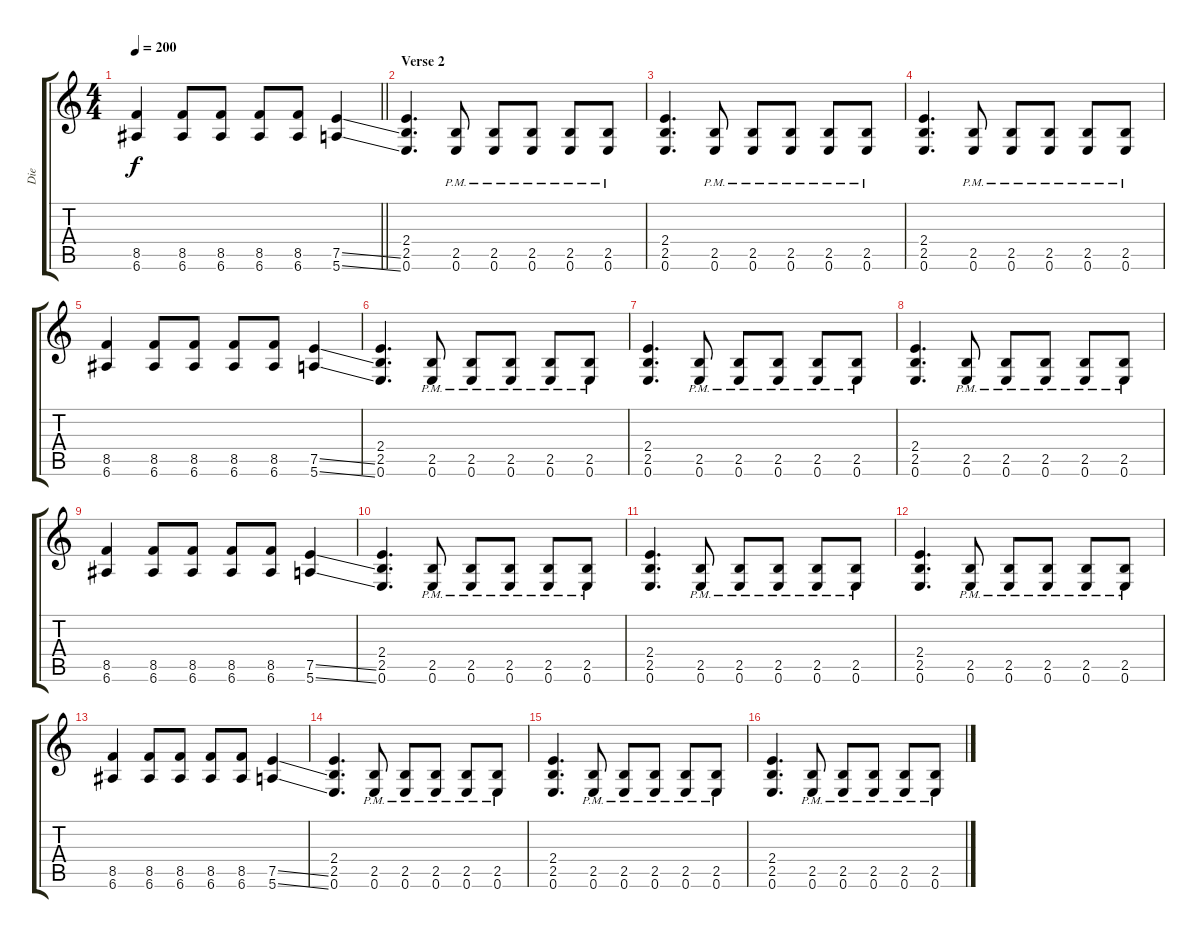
\track ("Die" "Die") {instrument overdrivenguitar}
\staff {score tabs}
\tuning (E4 B3 G3 D3 A2 E2) {hide}
\ts (4 4)
\tempo 200
\clef g2
\barLineRight lightlight
\ks c
(8.5 6.6).4{dy f} (8.5 6.6).8 (8.5 6.6).8 (8.5 6.6).8 (8.5 6.6).8 (7.5{ss} 5.6{ss}).4 |
\section ("" "Verse 2")
(2.4 2.5 0.6).4{d} (2.5{pm} 0.6{pm}).8 (2.5{pm} 0.6{pm}).8 (2.5{pm} 0.6{pm}).8 (2.5{pm} 0.6{pm}).8 (2.5{pm} 0.6{pm}).8 |
(2.4 2.5 0.6).4{d} (2.5{pm} 0.6{pm}).8 (2.5{pm} 0.6{pm}).8 (2.5{pm} 0.6{pm}).8 (2.5{pm} 0.6{pm}).8 (2.5{pm} 0.6{pm}).8 |
(2.4 2.5 0.6).4{d} (2.5{pm} 0.6{pm}).8 (2.5{pm} 0.6{pm}).8 (2.5{pm} 0.6{pm}).8 (2.5{pm} 0.6{pm}).8 (2.5{pm} 0.6{pm}).8 |
(8.5 6.6).4 (8.5 6.6).8 (8.5 6.6).8 (8.5 6.6).8 (8.5 6.6).8 (7.5{ss} 5.6{ss}).4 |
(2.4 2.5 0.6).4{d} (2.5{pm} 0.6{pm}).8 (2.5{pm} 0.6{pm}).8 (2.5{pm} 0.6{pm}).8 (2.5{pm} 0.6{pm}).8 (2.5{pm} 0.6{pm}).8 |
(2.4 2.5 0.6).4{d} (2.5{pm} 0.6{pm}).8 (2.5{pm} 0.6{pm}).8 (2.5{pm} 0.6{pm}).8 (2.5{pm} 0.6{pm}).8 (2.5{pm} 0.6{pm}).8 |
(2.4 2.5 0.6).4{d} (2.5{pm} 0.6{pm}).8 (2.5{pm} 0.6{pm}).8 (2.5{pm} 0.6{pm}).8 (2.5{pm} 0.6{pm}).8 (2.5{pm} 0.6{pm}).8 |
(8.5 6.6).4 (8.5 6.6).8 (8.5 6.6).8 (8.5 6.6).8 (8.5 6.6).8 (7.5{ss} 5.6{ss}).4 |
(2.4 2.5 0.6).4{d} (2.5{pm} 0.6{pm}).8 (2.5{pm} 0.6{pm}).8 (2.5{pm} 0.6{pm}).8 (2.5{pm} 0.6{pm}).8 (2.5{pm} 0.6{pm}).8 |
(2.4 2.5 0.6).4{d} (2.5{pm} 0.6{pm}).8 (2.5{pm} 0.6{pm}).8 (2.5{pm} 0.6{pm}).8 (2.5{pm} 0.6{pm}).8 (2.5{pm} 0.6{pm}).8 |
(2.4 2.5 0.6).4{d} (2.5{pm} 0.6{pm}).8 (2.5{pm} 0.6{pm}).8 (2.5{pm} 0.6{pm}).8 (2.5{pm} 0.6{pm}).8 (2.5{pm} 0.6{pm}).8 |
(8.5 6.6).4 (8.5 6.6).8 (8.5 6.6).8 (8.5 6.6).8 (8.5 6.6).8 (7.5{ss} 5.6{ss}).4 |
(2.4 2.5 0.6).4{d} (2.5{pm} 0.6{pm}).8 (2.5{pm} 0.6{pm}).8 (2.5{pm} 0.6{pm}).8 (2.5{pm} 0.6{pm}).8 (2.5{pm} 0.6{pm}).8 |
(2.4 2.5 0.6).4{d} (2.5{pm} 0.6{pm}).8 (2.5{pm} 0.6{pm}).8 (2.5{pm} 0.6{pm}).8 (2.5{pm} 0.6{pm}).8 (2.5{pm} 0.6{pm}).8 |
(2.4 2.5 0.6).4{d} (2.5{pm} 0.6{pm}).8 (2.5{pm} 0.6{pm}).8 (2.5{pm} 0.6{pm}).8 (2.5{pm} 0.6{pm}).8 (2.5{pm} 0.6{pm}).8
